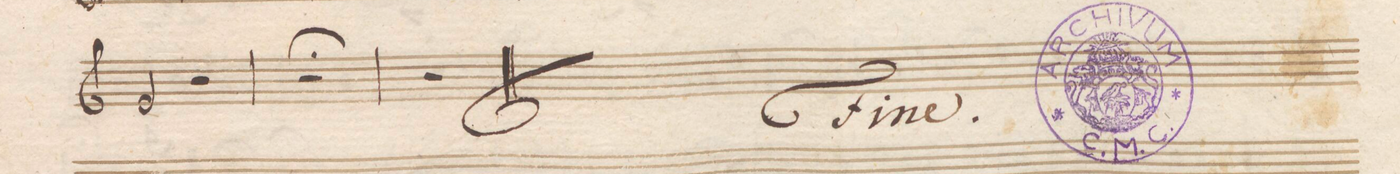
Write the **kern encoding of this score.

**kern	**dynam
*I"Clarinetto 2do in B.	*
*clefG2	*
*k[b-e-]	*
*met(c|)	*
*M2/2	*
2d/	.
2r	.
=95	=95
1r;	.
=96	=96
1r	.
==	==
*-	*-
